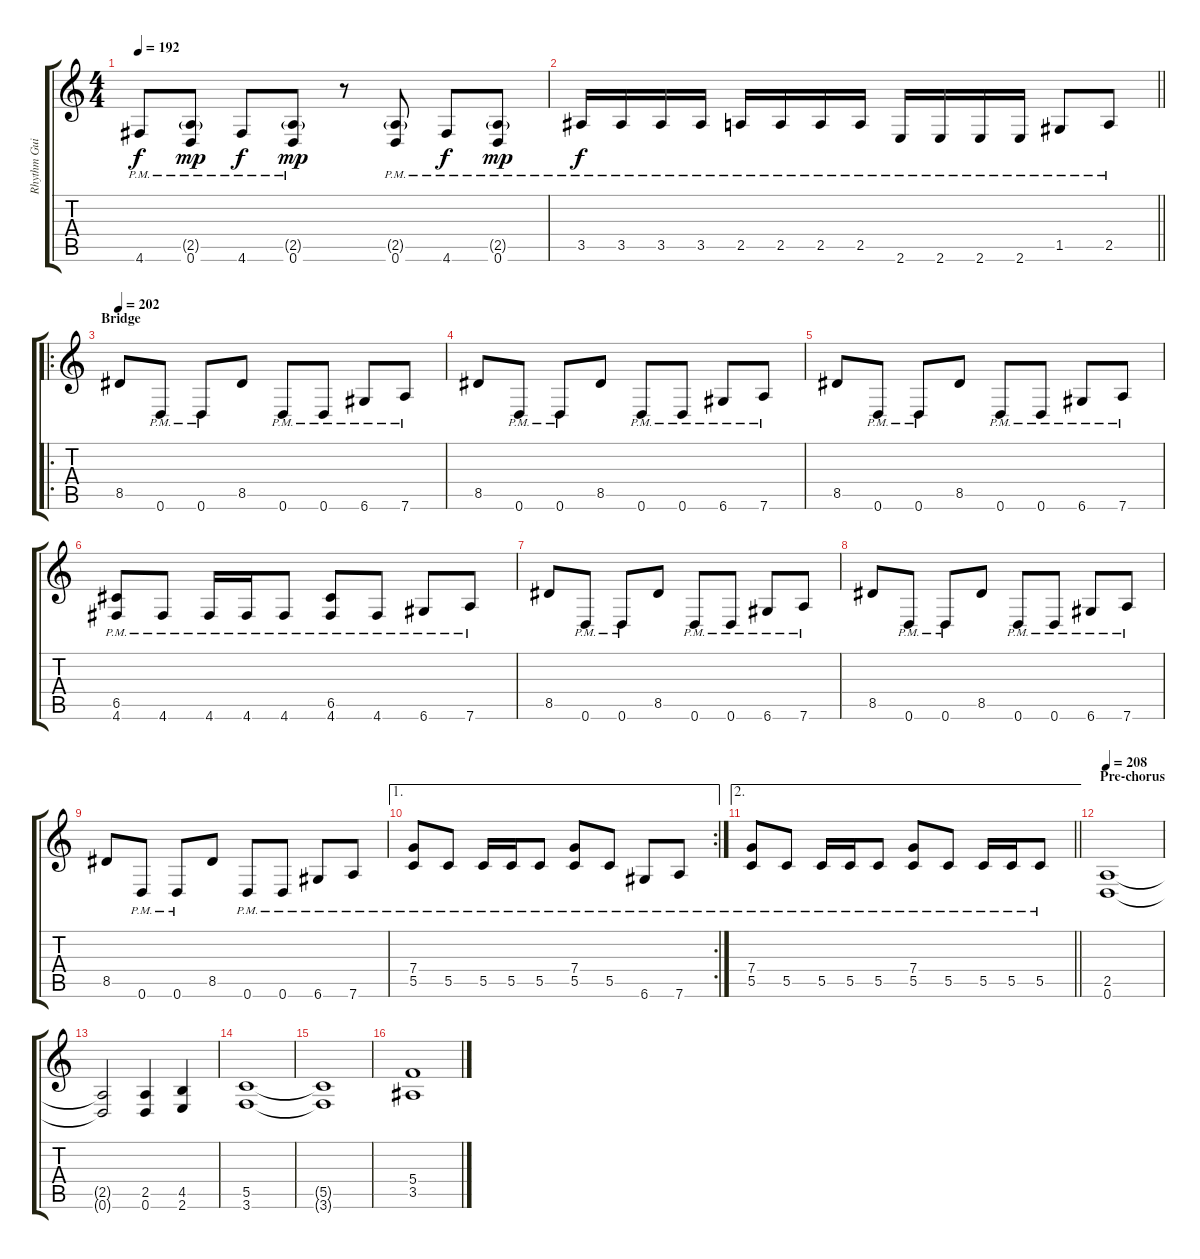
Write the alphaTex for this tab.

\track ("Rhythm Guitar" "Rhythm Gui") {instrument distortionguitar}
\staff {score tabs}
\tuning (D4 A3 F3 C3 G2 D2) {hide}
\ts (4 4)
\tempo 192
\clef g2
\ks c
4.6{pm}.8{dy f} (2.5{g} 0.6{pm}).8{dy mp} 4.6{pm}.8{dy f} (2.5{g pm} 0.6).8{dy mp} r.8 (2.5{g} 0.6{pm}).8 4.6{pm}.8{dy f} (2.5{g} 0.6{pm}).8{dy mp} |
\barLineRight lightlight
3.5{pm}.16{dy f} 3.5{pm}.16 3.5{pm}.16 3.5{pm}.16 2.5{pm}.16 2.5{pm}.16 2.5{pm}.16 2.5{pm}.16 2.6{pm}.16 2.6{pm}.16 2.6{pm}.16 2.6{pm}.16 1.5{pm}.8 2.5{pm}.8 |
\ro
\section ("" "Bridge")
\tempo 202
8.5.8 0.6{pm}.8 0.6{pm}.8 8.5.8 0.6{pm}.8 0.6{pm}.8 6.6{pm}.8 7.6{pm}.8 |
8.5.8 0.6{pm}.8 0.6{pm}.8 8.5.8 0.6{pm}.8 0.6{pm}.8 6.6{pm}.8 7.6{pm}.8 |
8.5.8 0.6{pm}.8 0.6{pm}.8 8.5.8 0.6{pm}.8 0.6{pm}.8 6.6{pm}.8 7.6{pm}.8 |
(6.5 4.6{pm}).8 4.6{pm}.8 4.6{pm}.16 4.6{pm}.16 4.6{pm}.8 (6.5 4.6{pm}).8 4.6{pm}.8 6.6{pm}.8 7.6{pm}.8 |
8.5.8 0.6{pm}.8 0.6{pm}.8 8.5.8 0.6{pm}.8 0.6{pm}.8 6.6{pm}.8 7.6{pm}.8 |
8.5.8 0.6{pm}.8 0.6{pm}.8 8.5.8 0.6{pm}.8 0.6{pm}.8 6.6{pm}.8 7.6{pm}.8 |
8.5.8 0.6{pm}.8 0.6{pm}.8 8.5.8 0.6{pm}.8 0.6{pm}.8 6.6{pm}.8 7.6{pm}.8 |
\ae 1
\rc 2
(7.4{pm} 5.5{pm}).8 5.5{pm}.8 5.5{pm}.16 5.5{pm}.16 5.5{pm}.8 (7.4{pm} 5.5{pm}).8 5.5{pm}.8 6.6{pm}.8 7.6{pm}.8 |
\ae 2
\barLineRight lightlight
(7.4{pm} 5.5{pm}).8 5.5{pm}.8 5.5{pm}.16 5.5{pm}.16 5.5{pm}.8 (7.4{pm} 5.5{pm}).8 5.5{pm}.8 5.5{pm}.16 5.5{pm}.16 5.5{pm}.8 |
\section ("" "Pre-chorus")
\tempo 208
(2.5 0.6).1{volume 11 balance 8} |
(2.5{t} 0.6{t}).2 (2.5 0.6).4 (4.5 2.6).4 |
(5.5 3.6).1 |
(5.5{t} 3.6{t}).1 |
(5.4 3.5).1
